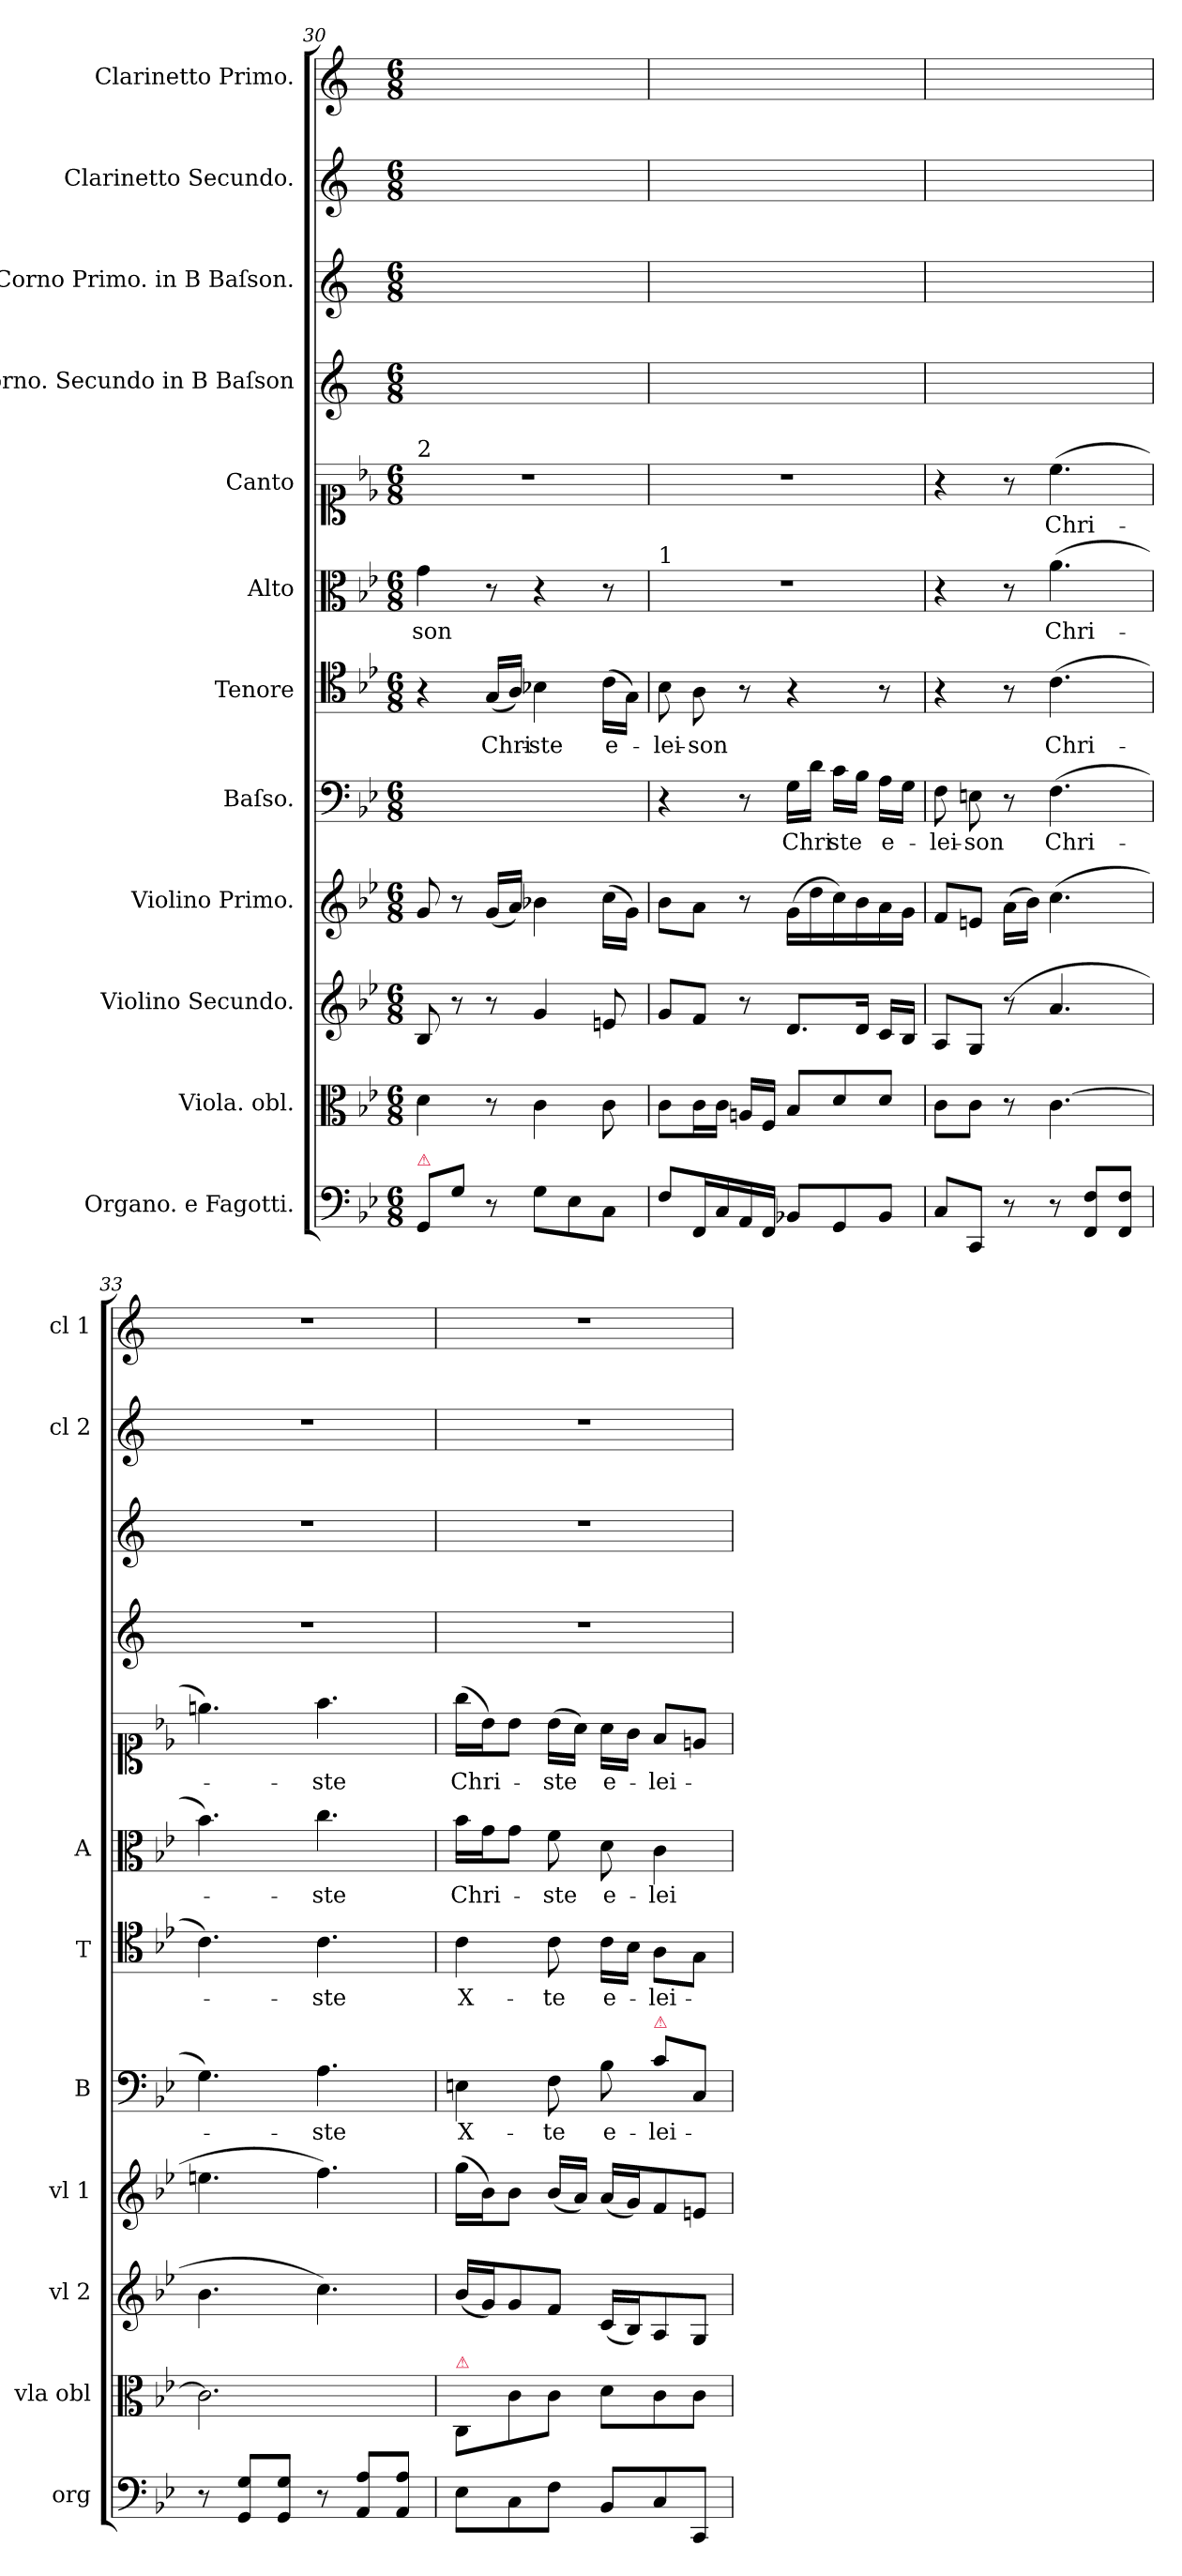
**kern	**kern	**dynam	**kern	**kern	**kern	**text	**kern	**text	**kern	**text	**dynam	**kern	**text	**dynam	**kern	**kern	**kern	**kern
*part12	*part11	*part11	*part10	*part9	*part8	*part8	*part7	*part7	*part6	*part6	*part6	*part5	*part5	*part5	*part4	*part3	*part2	*part1
*staff12	*staff11	*staff11	*staff10	*staff9	*staff8	*staff8	*staff7	*staff7	*staff6	*staff6	*staff6	*staff5	*staff5	*staff5	*staff4	*staff3	*staff2	*staff1
*I"Organo. e Fagotti.	*I"Viola. obl.	*	*I"Violino Secundo.	*I"Violino Primo.	*I"Baſso.	*	*I"Tenore	*	*I"Alto	*	*	*I"Canto	*	*	*I"Corno. Secundo in B Baſson	*I"Corno Primo. in B Baſson.	*I"Clarinetto Secundo.	*I"Clarinetto Primo.
*I'org	*I'vla obl	*	*I'vl 2	*I'vl 1	*I'B	*	*I'T	*	*I'A	*	*	*	*	*	*	*	*I'cl 2	*I'cl 1
*clefF4	*clefC3	*	*clefG2	*clefG2	*clefF4	*	*clefC4	*	*clefC3	*	*	*clefC1	*	*	*clefG2	*clefG2	*clefG2	*clefG2
*	*	*	*	*	*	*	*	*	*	*	*	*	*	*	*ITrd1c2	*ITrd1c2	*ITrd1c2	*ITrd1c2
*k[b-e-]	*k[b-e-]	*	*k[b-e-]	*k[b-e-]	*k[b-e-]	*	*k[b-e-]	*	*k[b-e-]	*	*	*k[b-e-]	*	*	*k[b-e-]	*k[b-e-]	*k[b-e-]	*k[b-e-]
*B-:	*B-:	*	*B-:	*B-:	*B-:	*	*B-:	*	*B-:	*	*	*B-:	*	*	*B-:	*B-:	*B-:	*B-:
*M6/8	*M6/8	*	*M6/8	*M6/8	*M6/8	*	*M6/8	*	*M6/8	*	*	*M6/8	*	*	*M6/8	*M6/8	*M6/8	*M6/8
=30	=30	=30	=30	=30	=30	=30	=30	=30	=30	=30	=30	=30	=30	=30	=30	=30	=30	=30
!	!	!	!	!	!	!	!	!	!	!	!	!LO:TX:a:t=2	!	!	!	!	!	!
!LO:TX:a:color=crimson:t=⚠	!	!	!	!	!	!	!	!	!	!	!	!	!	!	!	!	!	!
8GG/L	4d\	.	8B-/	8g/	2.ryy	.	4r	.	4g\	-son	.	2.r	.	.	2.ryy	2.ryy	2.ryy	2.ryy
8G\J	.	.	8r	8r	.	.	.	.	.	.	.	.	.	.	.	.	.	.
8r	8r	.	8r	(16g/LL	.	.	(16G/LL	Chri-	8r	.	.	.	.	.	.	.	.	.
.	.	.	.	16a/JJ)	.	.	16A/JJ)	.	.	.	.	.	.	.	.	.	.	.
8G\L	4c\	.	4g/	4b-X\	.	.	4B-X\	-ste	4r	.	.	.	.	.	.	.	.	.
8E-\	.	.	.	.	.	.	.	.	.	.	.	.	.	.	.	.	.	.
8C\J	8c\	.	8en/	(16cc\LL	.	.	(16c\LL	e-	8r	.	.	.	.	.	.	.	.	.
.	.	.	.	16g\JJ)	.	.	16G\JJ)	.	.	.	.	.	.	.	.	.	.	.
=31	=31	=31	=31	=31	=31	=31	=31	=31	=31	=31	=31	=31	=31	=31	=31	=31	=31	=31
!	!	!	!	!	!	!	!	!	!LO:TX:a:t=1	!	!	!	!	!	!	!	!	!
8F/L	8c\L	.	8g/L	8b-\L	4r	.	8B-\	-lei-	2.r	.	.	2.r	.	.	2.ryy	2.ryy	2.ryy	2.ryy
16FF/L	16c\L	f&colon;	8f/J	8a\J	.	.	8A\	-son	.	.	.	.	.	.	.	.	.	.
16C/	16c\JJ	.	.	.	.	.	.	.	.	.	.	.	.	.	.	.	.	.
16AA/	16An/LL	.	8r	8r	8r	.	8r	.	.	.	.	.	.	.	.	.	.	.
16FF/JJ	16F/JJ	.	.	.	.	.	.	.	.	.	.	.	.	.	.	.	.	.
8BB-X/L	8B-/L	p&colon;	8.d/L	(16g\LL	16G\LL	Chri-	4r	.	.	.	.	.	.	.	.	.	.	.
.	.	.	.	16dd\	16d\JJ	.	.	.	.	.	.	.	.	.	.	.	.	.
8GG/	8d/	.	.	16cc\)	16c\LL	-ste	.	.	.	.	.	.	.	.	.	.	.	.
.	.	.	16d/Jk	16b-\	16B-\JJ	.	.	.	.	.	.	.	.	.	.	.	.	.
8BB-/J	8d/J	.	16c/LL	16a\	16A\LL	e-	8r	.	.	.	.	.	.	.	.	.	.	.
.	.	.	16B-/JJ	16g\JJ	16G\JJ	.	.	.	.	.	.	.	.	.	.	.	.	.
=32	=32	=32	=32	=32	=32	=32	=32	=32	=32	=32	=32	=32	=32	=32	=32	=32	=32	=32
!	!	!	!	!	!	!	!	!	!	!	!LO:DY:a	!	!	!	!	!	!	!
8C/L	8c\L	.	8A/L	8f/L	8F\	-lei-	4r	.	4r	.	pia	4r	.	.	2.ryy	2.ryy	2.ryy	2.ryy
8CC/J	8c\J	.	8G/J	8en/J	8En\	-son	.	.	.	.	.	.	.	.	.	.	.	.
!	!	!	!	!	!	!	!	!	!	!	!	!	!	!LO:DY:a	!	!	!	!
8r	8r	.	(8r	(16a\LL	8r	.	8r	.	8r	.	.	8r	.	pia	.	.	.	.
.	.	.	.	16b-\JJ)	.	.	.	.	.	.	.	.	.	.	.	.	.	.
8r	[4.c\	.	4.a/	(4.cc\	(4.F\	Chri-	(4.c\	Chri-	(4.a\	Chri-	.	(4.cc\	Chri-	.	.	.	.	.
8FF/ 8F/L	.	.	.	.	.	.	.	.	.	.	.	.	.	.	.	.	.	.
8FF/ 8F/J	.	.	.	.	.	.	.	.	.	.	.	.	.	.	.	.	.	.
=33	=33	=33	=33	=33	=33	=33	=33	=33	=33	=33	=33	=33	=33	=33	=33	=33	=33	=33
8r	2.c\]	.	4.b-\	4.een\	4.G\)	.	4.c\)	.	4.b-\)	.	.	4.een\)	.	.	2.r	2.r	2.r	2.r
8GG/ 8G/L	.	.	.	.	.	.	.	.	.	.	.	.	.	.	.	.	.	.
8GG/ 8G/J	.	.	.	.	.	.	.	.	.	.	.	.	.	.	.	.	.	.
8r	.	.	4.cc\)	4.ff\)	4.A\	-ste	4.c\	-ste	4.cc\	-ste	.	4.ff\	-ste	.	.	.	.	.
8AA/ 8A/L	.	.	.	.	.	.	.	.	.	.	.	.	.	.	.	.	.	.
8AA/ 8A/J	.	.	.	.	.	.	.	.	.	.	.	.	.	.	.	.	.	.
=34	=34	=34	=34	=34	=34	=34	=34	=34	=34	=34	=34	=34	=34	=34	=34	=34	=34	=34
!	!LO:TX:a:color=crimson:t=⚠	!	!	!	!	!	!	!	!	!	!	!	!	!	!	!	!	!
!	!	!	!	!	!	!	!	!	!	!LO:LY:i	!	!	!	!	!	!	!	!
8E-\L	8C/L	.	(16b-/LL	(16gg\LL	4En\	X-	4c\	X-	16b-\LL	Chri-	.	(16gg\LL	Chri-	.	2.r	2.r	2.r	2.r
.	.	.	16g/J)	16b-\J)	.	.	.	.	16g\J	.	.	16b-\J)	.	.	.	.	.	.
8C\	8c\	.	8g/	8b-\J	.	.	.	.	8g\J	.	.	8b-\J	.	.	.	.	.	.
!	!	!	!	!	!	!	!	!	!	!LO:LY:i	!	!	!	!	!	!	!	!
8F\J	8c\J	.	8f/J	(16b-/LL	8F\	-te	8c\	-te	8f\	-ste	.	(16b-\LL	-ste	.	.	.	.	.
.	.	.	.	16a/JJ)	.	.	.	.	.	.	.	16a\JJ)	.	.	.	.	.	.
8BB-/L	8d\L	.	(16c/LL	(16a/LL	8B-\	e-	16c\LL	e-	8d\	e-	.	16a\LL	e-	.	.	.	.	.
.	.	.	16B-/J)	16g/J)	.	.	16B-\JJ	.	.	.	.	16g\JJ	.	.	.	.	.	.
!	!	!	!	!	!LO:TX:a:color=crimson:t=⚠	!	!	!	!	!	!	!	!	!	!	!	!	!
8C/	8c\	.	8A/	8f/	8c\L	-lei-	8A\L	-lei-	4c\	-lei-	.	8f/L	-lei-	.	.	.	.	.
8CC/J	8c\J	.	8G/J	8en/J	8C/J	.	8G\J	.	.	.	.	8en/J	.	.	.	.	.	.
=	=	=	=	=	=	=	=	=	=	=	=	=	=	=	=	=	=	=
*-	*-	*-	*-	*-	*-	*-	*-	*-	*-	*-	*-	*-	*-	*-	*-	*-	*-	*-
